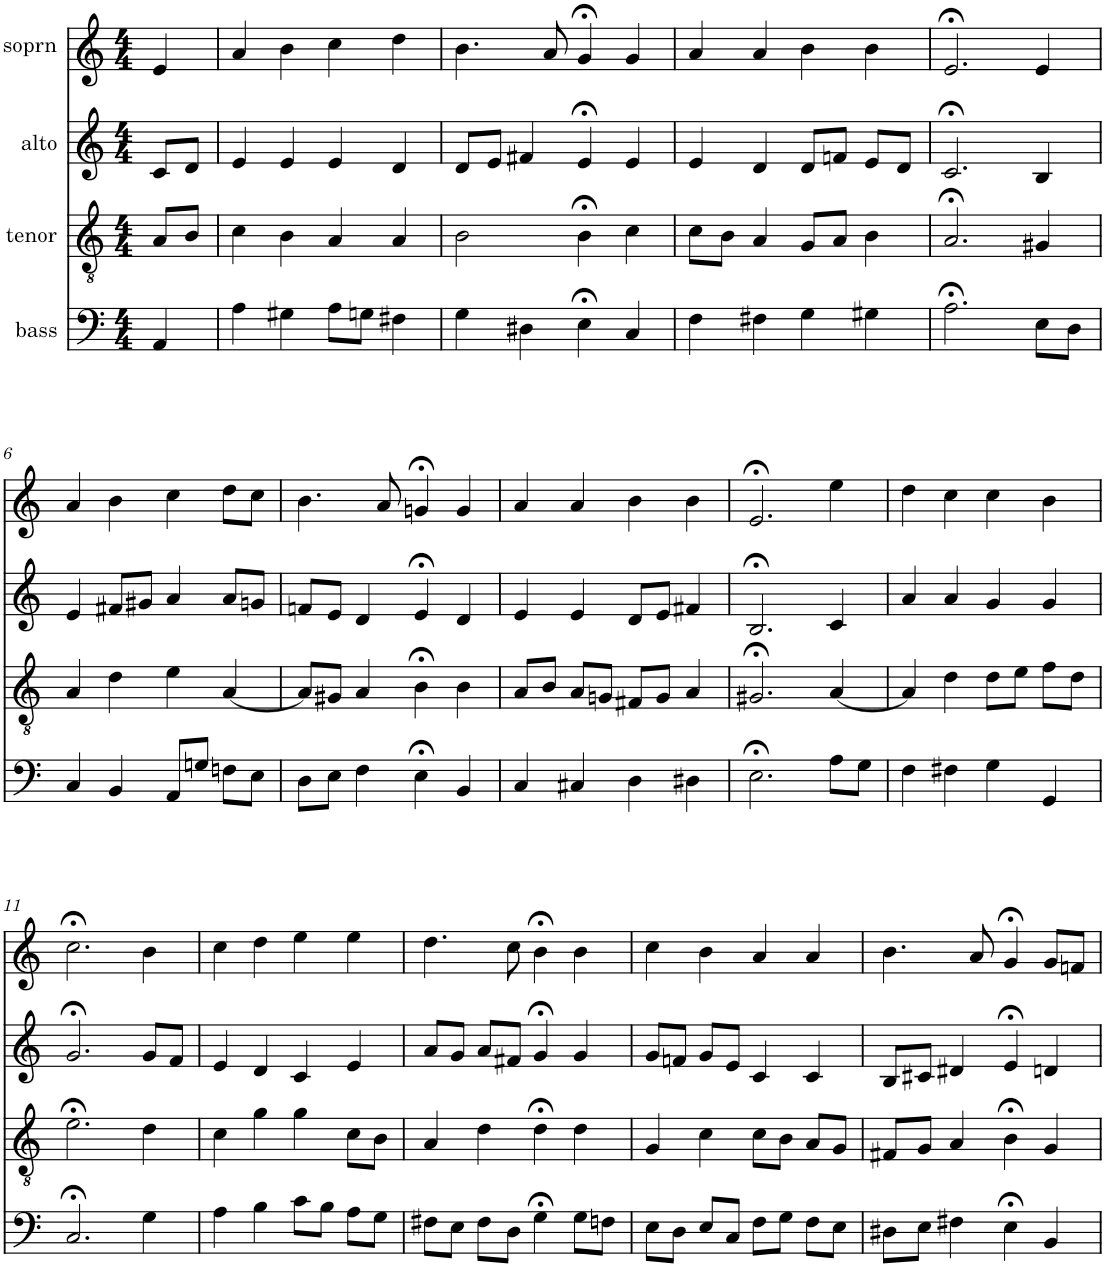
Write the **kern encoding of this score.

**kern	**kern	**kern	**kern
*part4	*part3	*part2	*part1
*staff4	*staff3	*staff2	*staff1
*I"bass	*I"tenor	*I"alto	*I"soprn
*clefF4	*clefGv2	*clefG2	*clefG2
*k[]	*k[]	*k[]	*k[]
*M4/4	*M4/4	*M4/4	*M4/4
=1	=1	=1	=1
4AA/	8A/L	8c/L	4e/
.	8B/J	8d/J	.
=2	=2	=2	=2
4A\	4c\	4e/	4a/
4G#X\	4B\	4e/	4b\
8A\L	4A/	4e/	4cc\
8Gn\J	.	.	.
4F#X\	4A/	4d/	4dd\
=3	=3	=3	=3
4G\	2B\	8d/L	4.b\
.	.	8e/J	.
4D#X\	.	4f#X/	.
.	.	.	8a/
4E;<\	4B;<\	4e;</	4g;</
4C/	4c\	4e/	4g/
=4	=4	=4	=4
4F\	8c\L	4e/	4a/
.	8B\J	.	.
4F#X\	4A/	4d/	4a/
4G\	8G/L	8d/L	4b\
.	8A/J	8fn/J	.
4G#X\	4B\	8e/L	4b\
.	.	8d/J	.
=5	=5	=5	=5
2.A;<\	2.A;</	2.c;</	2.e;</
8E\L	4G#X/	4B/	4e/
8D\J	.	.	.
!!LO:LB:g=z
=6	=6	=6	=6
4C/	4A/	4e/	4a/
4BB/	4d\	8f#X/L	4b\
.	.	8g#X/J	.
8AA/L	4e\	4a/	4cc\
8Gn/J	.	.	.
8Fn\L	[4A/	8a/L	8dd\L
8E\J	.	8gn/J	8cc\J
=7	=7	=7	=7
8D\L	8A/L]	8fn/L	4.b\
8E\J	8G#X/J	8e/J	.
4F\	4A/	4d/	.
.	.	.	8a/
4E;<\	4B;<\	4e;</	4gn;</
4BB/	4B\	4d/	4g/
=8	=8	=8	=8
4C/	8A/L	4e/	4a/
.	8B/J	.	.
4C#X/	8A/L	4e/	4a/
.	8Gn/J	.	.
4D\	8F#X/L	8d/L	4b\
.	8G/J	8e/J	.
4D#X\	4A/	4f#X/	4b\
=9	=9	=9	=9
2.E;<\	2.G#X;</	2.B;</	2.e;</
8A\L	[4A/	4c/	4ee\
8G\J	.	.	.
=10	=10	=10	=10
4F\	4A/]	4a/	4dd\
4F#X\	4d\	4a/	4cc\
4G\	8d\L	4g/	4cc\
.	8e\J	.	.
4GG/	8f\L	4g/	4b\
.	8d\J	.	.
!!LO:LB:g=z
=11	=11	=11	=11
2.C;</	2.e;<\	2.g;</	2.cc;<\
4G\	4d\	8g/L	4b\
.	.	8f/J	.
=12	=12	=12	=12
4A\	4c\	4e/	4cc\
4B\	4g\	4d/	4dd\
8c\L	4g\	4c/	4ee\
8B\J	.	.	.
8A\L	8c\L	4e/	4ee\
8G\J	8B\J	.	.
=13	=13	=13	=13
8F#X\L	4A/	8a/L	4.dd\
8E\J	.	8g/J	.
8F#\L	4d\	8a/L	.
8D\J	.	8f#X/J	8cc\
4G;<\	4d;<\	4g;</	4b;<\
8G\L	4d\	4g/	4b\
8Fn\J	.	.	.
=14	=14	=14	=14
8E\L	4G/	8g/L	4cc\
8D\J	.	8fn/J	.
8E/L	4c\	8g/L	4b\
8C/J	.	8e/J	.
8F\L	8c\L	4c/	4a/
8G\J	8B\J	.	.
8F\L	8A/L	4c/	4a/
8E\J	8G/J	.	.
=15	=15	=15	=15
8D#X\L	8F#X/L	8B/L	4.b\
8E\J	8G/J	8c#X/J	.
4F#X\	4A/	4d#X/	.
.	.	.	8a/
4E;<\	4B;<\	4e;</	4g;</
4BB/	4G/	4dn/	8g/L
.	.	.	8fn/J
=	=	=	=
*-	*-	*-	*-
